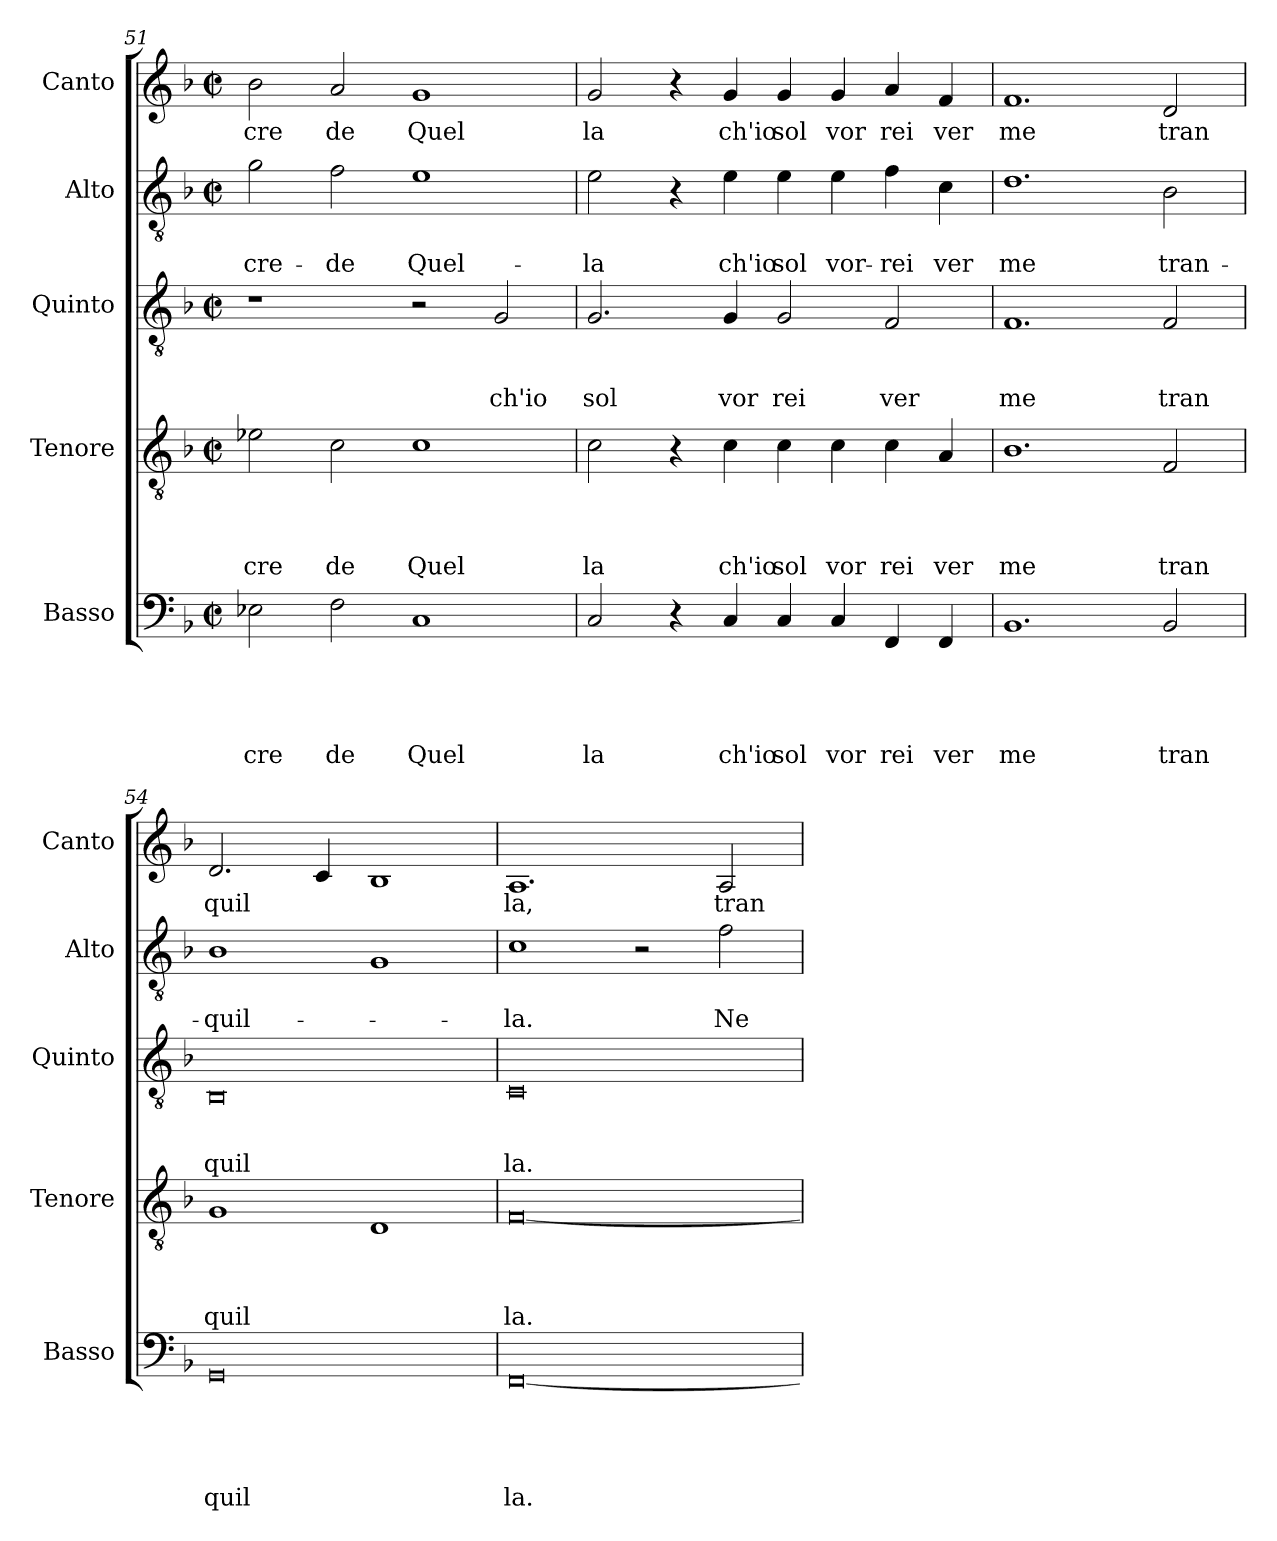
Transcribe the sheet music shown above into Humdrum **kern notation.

**kern	**text	**text	**text	**text	**text	**kern	**text	**text	**text	**text	**kern	**text	**text	**text	**kern	**text	**text	**kern	**text
*part5	*part5	*part5	*part5	*part5	*part5	*part4	*part4	*part4	*part4	*part4	*part3	*part3	*part3	*part3	*part2	*part2	*part2	*part1	*part1
*staff5	*staff5	*staff5	*staff5	*staff5	*staff5	*staff4	*staff4	*staff4	*staff4	*staff4	*staff3	*staff3	*staff3	*staff3	*staff2	*staff2	*staff2	*staff1	*staff1
*I"Basso	*	*	*	*	*	*I"Tenore	*	*	*	*	*I"Quinto	*	*	*	*I"Alto	*	*	*I"Canto	*
*I'Basso	*	*	*	*	*	*I'Tenore	*	*	*	*	*I'Quinto	*	*	*	*I'Alto	*	*	*I'Canto	*
*clefF4	*	*	*	*	*	*clefGv2	*	*	*	*	*clefGv2	*	*	*	*clefGv2	*	*	*clefG2	*
*ITrd-3c-5	*	*	*	*	*	*ITrd-3c-5	*	*	*	*	*	*	*	*	*ITrd-3c-5	*	*	*ITrd-3c-5	*
*k[b-e-]	*	*	*	*	*	*k[b-e-]	*	*	*	*	*k[b-]	*	*	*	*k[b-e-]	*	*	*k[b-e-]	*
*B-:	*	*	*	*	*	*B-:	*	*	*	*	*F:	*	*	*	*B-:	*	*	*B-:	*
*M2/2	*	*	*	*	*	*M2/2	*	*	*	*	*M2/2	*	*	*	*M2/2	*	*	*M2/2	*
*met(c|)	*	*	*	*	*	*met(c|)	*	*	*	*	*met(c|)	*	*	*	*met(c|)	*	*	*met(c|)	*
=51	=51	=51	=51	=51	=51	=51	=51	=51	=51	=51	=51	=51	=51	=51	=51	=51	=51	=51	=51
!	!	!	!	!	!LO:LY:b	!	!	!	!	!LO:LY:b	!	!	!	!	!	!	!LO:LY:b	!	!LO:LY:b
2A-X\	.	.	.	.	cre	2a-X\	.	.	.	cre	1r	.	.	.	2cc\	.	cre-	2ee-\	cre
!	!	!	!	!	!LO:LY:b	!	!	!	!	!LO:LY:b	!	!	!	!	!	!	!LO:LY:b	!	!LO:LY:b
2B-\	.	.	.	.	de	2f\	.	.	.	de	.	.	.	.	2b-\	.	-de	2dd/	de
!	!	!	!	!	!LO:LY:b	!	!	!	!	!LO:LY:b	!	!	!	!	!	!	!LO:LY:b	!	!LO:LY:b
1F	.	.	.	.	Quel	1f	.	.	.	Quel	2r	.	.	.	1a	.	Quel-	1cc	Quel
!	!	!	!	!	!	!	!	!	!	!	!	!	!	!LO:LY:b	!	!	!	!	!
.	.	.	.	.	.	.	.	.	.	.	2G/	.	.	ch'io	.	.	.	.	.
=52	=52	=52	=52	=52	=52	=52	=52	=52	=52	=52	=52	=52	=52	=52	=52	=52	=52	=52	=52
!	!	!	!	!	!LO:LY:b	!	!	!	!	!LO:LY:b	!	!	!	!LO:LY:b	!	!	!LO:LY:b	!	!LO:LY:b
2F/	.	.	.	.	la	2f\	.	.	.	la	2.G/	.	.	sol	2a\	.	-la	2cc/	la
4r	.	.	.	.	.	4r	.	.	.	.	.	.	.	.	4r	.	.	4r	.
!	!	!	!	!	!LO:LY:b	!	!	!	!	!LO:LY:b	!	!	!	!LO:LY:b	!	!	!LO:LY:b	!	!LO:LY:b
4F/	.	.	.	.	ch'io	4f\	.	.	.	ch'io	4G/	.	.	vor	4a\	.	ch'io	4cc/	ch'io
!	!	!	!	!	!LO:LY:b	!	!	!	!	!LO:LY:b	!	!	!	!LO:LY:b	!	!	!LO:LY:b	!	!LO:LY:b
4F/	.	.	.	.	sol	4f\	.	.	.	sol	2G/	.	.	rei	4a\	.	sol	4cc/	sol
!	!	!	!	!	!LO:LY:b	!	!	!	!	!LO:LY:b	!	!	!	!	!	!	!LO:LY:b	!	!LO:LY:b
4F/	.	.	.	.	vor	4f\	.	.	.	vor	.	.	.	.	4a\	.	vor-	4cc/	vor
!	!	!	!	!	!LO:LY:b	!	!	!	!	!LO:LY:b	!	!	!	!LO:LY:b	!	!	!LO:LY:b	!	!LO:LY:b
4BB-/	.	.	.	.	rei	4f\	.	.	.	rei	2F/	.	.	ver	4b-\	.	-rei	4dd/	rei
!	!	!	!	!	!LO:LY:b	!	!	!	!	!LO:LY:b	!	!	!	!	!	!	!LO:LY:b	!	!LO:LY:b
4BB-/	.	.	.	.	ver	4d/	.	.	.	ver	.	.	.	.	4f\	.	ver	4b-/	ver
=53	=53	=53	=53	=53	=53	=53	=53	=53	=53	=53	=53	=53	=53	=53	=53	=53	=53	=53	=53
!	!	!	!	!	!LO:LY:b	!	!	!	!	!LO:LY:b	!	!	!	!LO:LY:b	!	!	!LO:LY:b	!	!LO:LY:b
1.E-	.	.	.	.	me	1.e-	.	.	.	me	1.F	.	.	me	1.g	.	me	1.b-	me
!	!	!	!	!	!LO:LY:b	!	!	!	!	!LO:LY:b	!	!	!	!LO:LY:b	!	!	!LO:LY:b	!	!LO:LY:b
2E-/	.	.	.	.	tran	2B-/	.	.	.	tran	2F/	.	.	tran	2e-\	.	tran-	2g/	tran
=54	=54	=54	=54	=54	=54	=54	=54	=54	=54	=54	=54	=54	=54	=54	=54	=54	=54	=54	=54
!	!	!	!	!	!LO:LY:b	!	!	!	!	!LO:LY:b	!	!	!	!LO:LY:b	!	!	!LO:LY:b	!	!LO:LY:b
0C	.	.	.	.	quil	1c	.	.	.	quil	0BB-	.	.	quil	1e-	.	-quil-	2.g/	quil
.	.	.	.	.	.	.	.	.	.	.	.	.	.	.	.	.	.	4f/	.
.	.	.	.	.	.	1G	.	.	.	.	.	.	.	.	1c	.	.	1e-	.
=55	=55	=55	=55	=55	=55	=55	=55	=55	=55	=55	=55	=55	=55	=55	=55	=55	=55	=55	=55
!	!	!	!	!	!LO:LY:b	!	!	!	!	!LO:LY:b	!	!	!	!LO:LY:b	!	!	!LO:LY:b	!	!LO:LY:b
[<0BB-	.	.	.	.	la.	[<0B-	.	.	.	la.	0C	.	.	la.	1f	.	-la.	1.d	la,
.	.	.	.	.	.	.	.	.	.	.	.	.	.	.	2r	.	.	.	.
!	!	!	!	!	!	!	!	!	!	!	!	!	!	!	!	!	!LO:LY:b	!	!LO:LY:b
.	.	.	.	.	.	.	.	.	.	.	.	.	.	.	2b-\	.	Ne	2d/	tran
=	=	=	=	=	=	=	=	=	=	=	=	=	=	=	=	=	=	=	=
*-	*-	*-	*-	*-	*-	*-	*-	*-	*-	*-	*-	*-	*-	*-	*-	*-	*-	*-	*-
